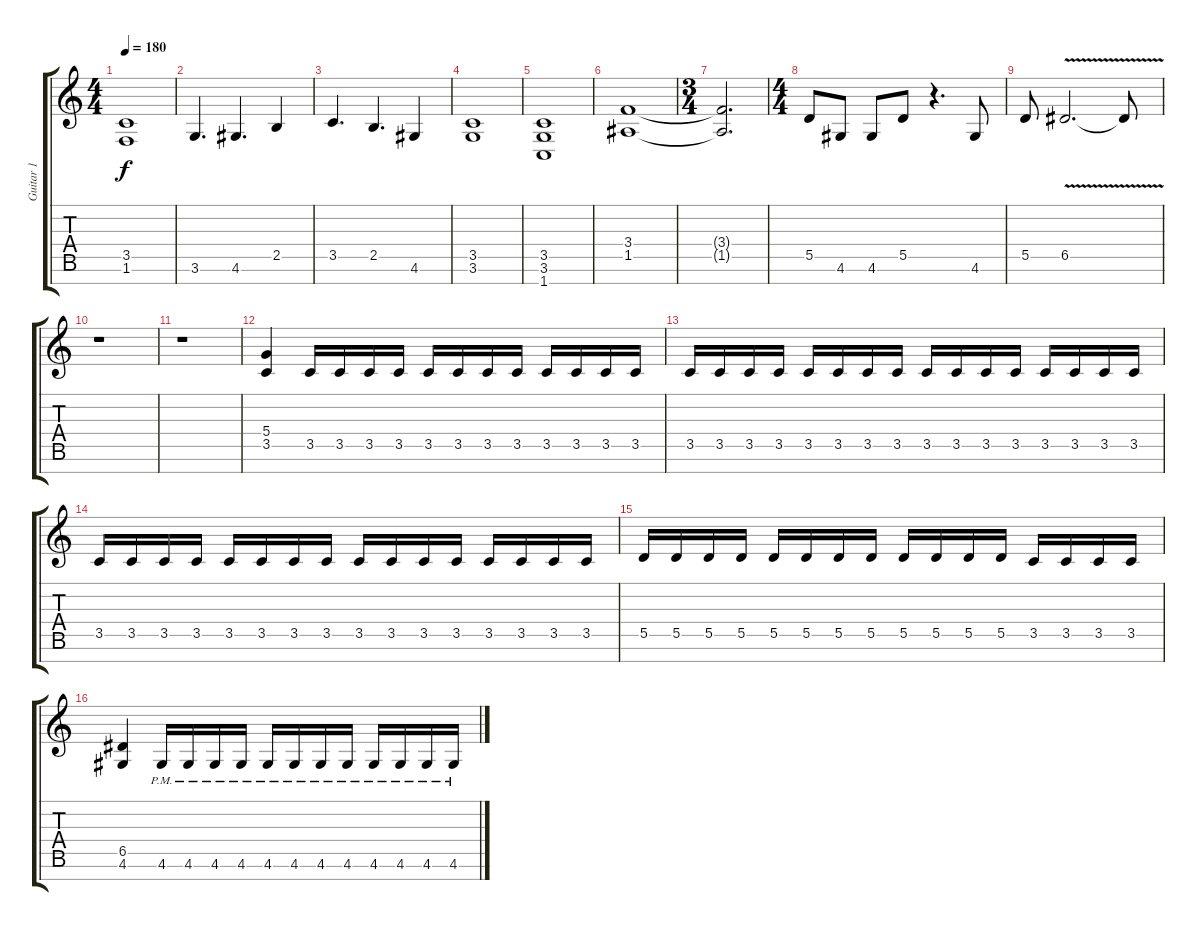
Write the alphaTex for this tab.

\track ("Guitar 1" "Guitar 1") {instrument distortionguitar}
\staff {score tabs}
\tuning (E4 B3 G3 D3 A2 E2 B1) {hide}
\ts (4 4)
\tempo 180
\clef g2
\ks c
(3.5{t} 1.6{t}).1{dy f} |
3.6.4{d} 4.6.4{d} 2.5.4 |
3.5.4{d} 2.5.4{d} 4.6.4 |
(3.5 3.6).1 |
(3.5 3.6 1.7).1 |
(3.4 1.5).1 |
\ts (3 4)
(3.4{t} 1.5{t}).2{d} |
\ts (4 4)
5.5.8 4.6.8 4.6.8 5.5.8 r.4{d} 4.6.8 |
5.5.8 6.5{v}.2{d} 6.5{t}.8 |
r.1 |
r.1 |
(5.4 3.5).4 3.5.16 3.5.16 3.5.16 3.5.16 3.5.16 3.5.16 3.5.16 3.5.16 3.5.16 3.5.16 3.5.16 3.5.16 |
3.5.16 3.5.16 3.5.16 3.5.16 3.5.16 3.5.16 3.5.16 3.5.16 3.5.16 3.5.16 3.5.16 3.5.16 3.5.16 3.5.16 3.5.16 3.5.16 |
3.5.16 3.5.16 3.5.16 3.5.16 3.5.16 3.5.16 3.5.16 3.5.16 3.5.16 3.5.16 3.5.16 3.5.16 3.5.16 3.5.16 3.5.16 3.5.16 |
5.5.16 5.5.16 5.5.16 5.5.16 5.5.16 5.5.16 5.5.16 5.5.16 5.5.16 5.5.16 5.5.16 5.5.16 3.5.16 3.5.16 3.5.16 3.5.16 |
(6.5 4.6).4 4.6{pm}.16 4.6{pm}.16 4.6{pm}.16 4.6{pm}.16 4.6{pm}.16 4.6{pm}.16 4.6{pm}.16 4.6{pm}.16 4.6{pm}.16 4.6{pm}.16 4.6{pm}.16 4.6{pm}.16
